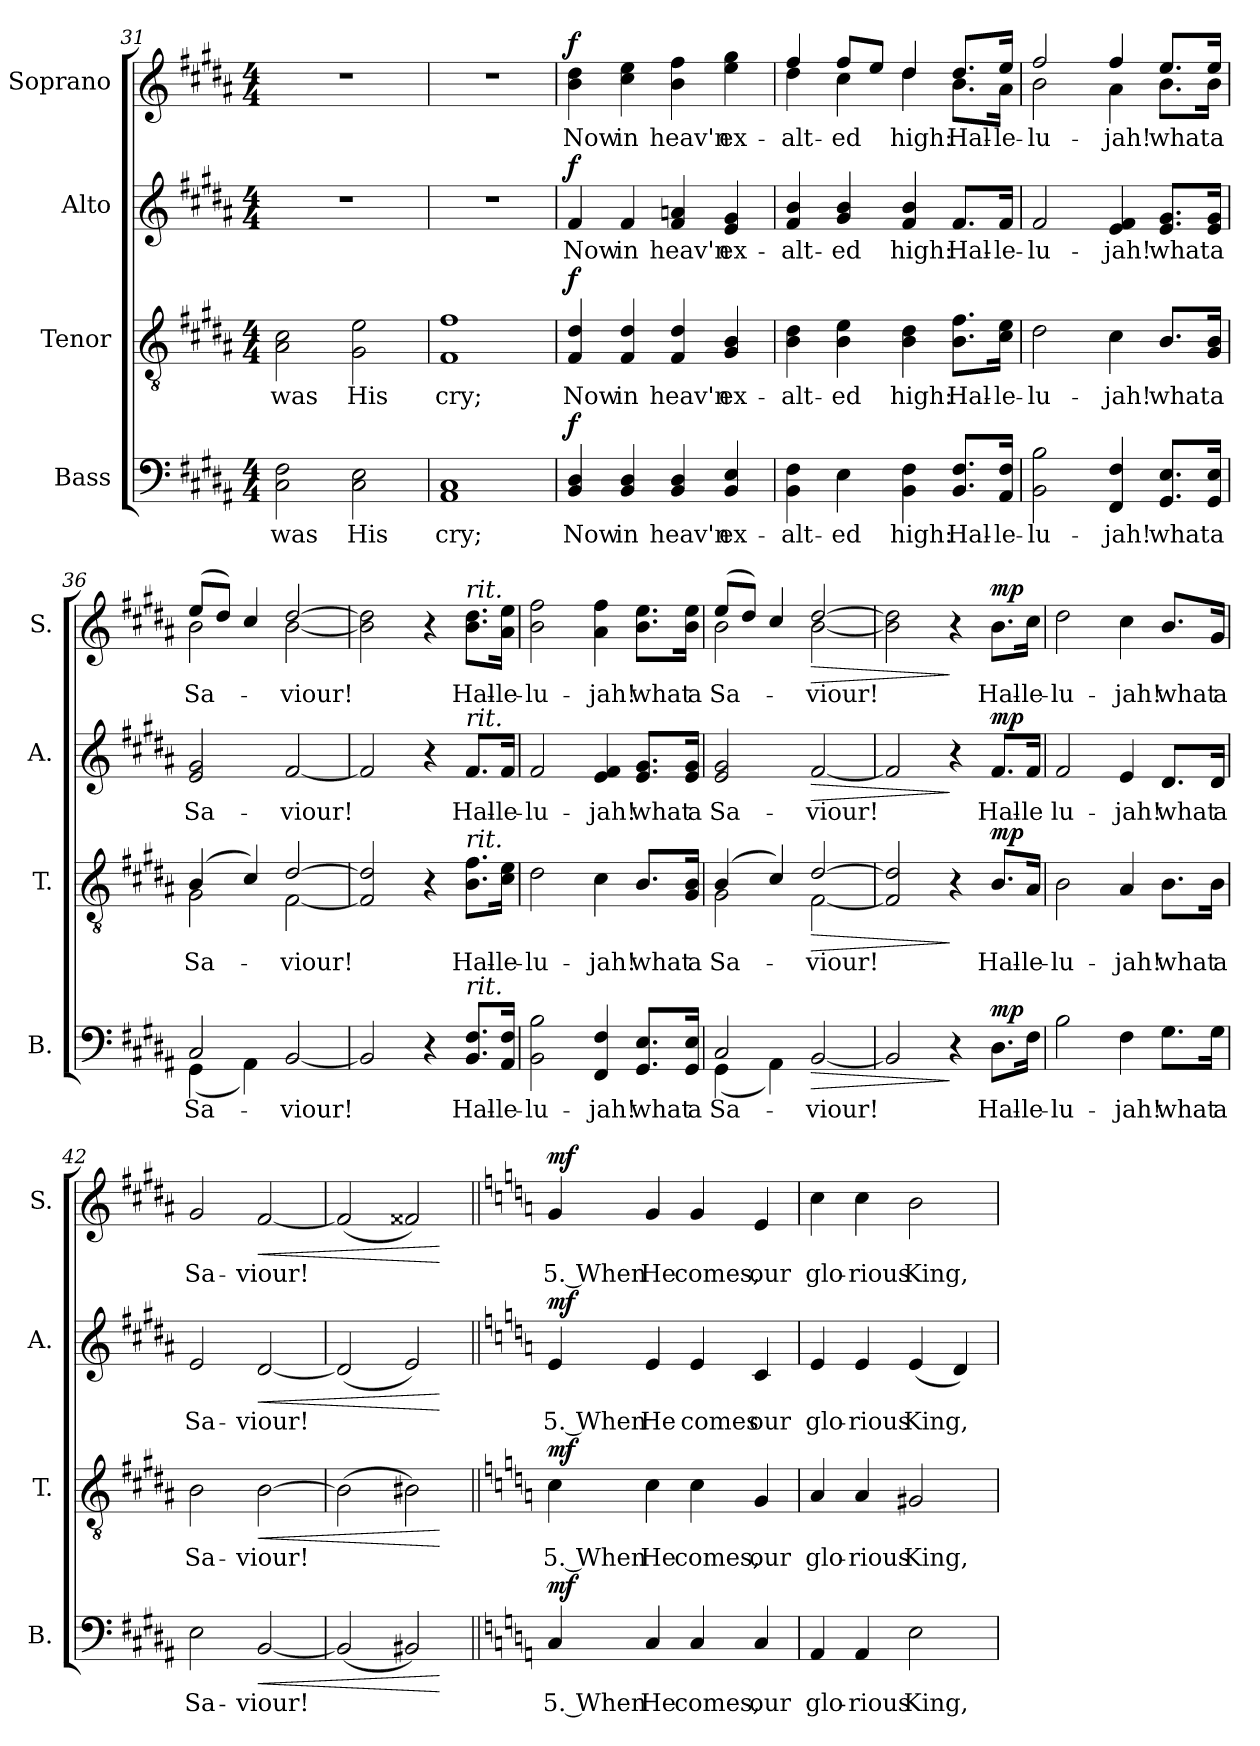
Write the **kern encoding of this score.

**kern	**text	**dynam	**kern	**text	**dynam	**kern	**text	**dynam	**kern	**text	**dynam
*part4	*part4	*part4	*part3	*part3	*part3	*part2	*part2	*part2	*part1	*part1	*part1
*staff4	*staff4	*staff4	*staff3	*staff3	*staff3	*staff2	*staff2	*staff2	*staff1	*staff1	*staff1
*I"Bass	*	*	*I"Tenor	*	*	*I"Alto	*	*	*I"Soprano	*	*
*I'B.	*	*	*I'T.	*	*	*I'A.	*	*	*I'S.	*	*
*clefF4	*	*	*clefGv2	*	*	*clefG2	*	*	*clefG2	*	*
*k[f#c#g#d#a#]	*	*	*k[f#c#g#d#a#]	*	*	*k[f#c#g#d#a#]	*	*	*k[f#c#g#d#a#]	*	*
*M4/4	*	*	*M4/4	*	*	*M4/4	*	*	*M4/4	*	*
=31	=31	=31	=31	=31	=31	=31	=31	=31	=31	=31	=31
!	!LO:LY:b	!	!	!LO:LY:b	!	!	!	!	!	!	!
2C#\ 2F#\	was	.	2A#\ 2c#\	was	.	1r	.	.	1r	.	.
!	!LO:LY:b	!	!	!LO:LY:b	!	!	!	!	!	!	!
2C#\ 2E\	His	.	2G#\ 2e\	His	.	.	.	.	.	.	.
=32	=32	=32	=32	=32	=32	=32	=32	=32	=32	=32	=32
!	!LO:LY:b	!	!	!LO:LY:b	!	!	!	!	!	!	!
1AA# 1C#	cry;	.	1F# 1f#	cry;	.	1r	.	.	1r	.	.
=33	=33	=33	=33	=33	=33	=33	=33	=33	=33	=33	=33
!	!LO:LY:b	!LO:DY:a	!	!LO:LY:b	!LO:DY:a	!	!LO:LY:b	!LO:DY:a	!	!LO:LY:b	!LO:DY:a
4BB/ 4D#/	Now	f	4F#/ 4d#/	Now	f	4f#/	Now	f	4b\ 4dd#\	Now	f
!	!LO:LY:b	!	!	!LO:LY:b	!	!	!LO:LY:b	!	!	!LO:LY:b	!
4BB/ 4D#/	in	.	4F#/ 4d#/	in	.	4f#/	in	.	4cc#\ 4ee\	in	.
!	!LO:LY:b	!	!	!LO:LY:b	!	!	!LO:LY:b	!	!	!LO:LY:b	!
4BB/ 4D#/	heav'n	.	4F#/ 4d#/	heav'n	.	4f#/ 4an/	heav'n	.	4b\ 4ff#\	heav'n	.
!	!LO:LY:b	!	!	!LO:LY:b	!	!	!LO:LY:b	!	!	!LO:LY:b	!
4BB/ 4E/	ex-	.	4G#/ 4B/	ex-	.	4e/ 4g#/	ex-	.	4ee\ 4gg#\	ex-	.
=34	=34	=34	=34	=34	=34	=34	=34	=34	=34	=34	=34
!	!LO:LY:b	!	!	!LO:LY:b	!	!	!LO:LY:b	!	!	!LO:LY:b	!
*	*	*	*	*	*	*	*	*	*^	*	*
4BB\ 4F#\	-alt-	.	4B\ 4d#\	-alt-	.	4f#/ 4b/	-alt-	.	4ff#/	4dd#\	-alt-	.
!	!LO:LY:b	!	!	!LO:LY:b	!	!	!LO:LY:b	!	!	!	!LO:LY:b	!
4E\	-ed	.	4B\ 4e\	-ed	.	4g#/ 4b/	-ed	.	8ff#/L	4cc#\	-ed	.
.	.	.	.	.	.	.	.	.	8ee/J	.	.	.
!	!LO:LY:b	!	!	!LO:LY:b	!	!	!LO:LY:b	!	!	!	!LO:LY:b	!
4BB\ 4F#\	high:	.	4B\ 4d#\	high:	.	4f#/ 4b/	high:	.	4dd#/	4dd#\	high:	.
!	!LO:LY:b	!	!	!LO:LY:b	!	!	!LO:LY:b	!	!	!	!LO:LY:b	!
8.BB/ 8.F#/L	Hal-	.	8.B\ 8.f#\L	Hal-	.	8.f#/L	Hal-	.	8.dd#/L	8.b\L	Hal-	.
!	!LO:LY:b	!	!	!LO:LY:b	!	!	!LO:LY:b	!	!	!	!LO:LY:b	!
16AA#/ 16F#/Jk	-le-	.	16c#\ 16e\Jk	-le-	.	16f#/Jk	-le-	.	16ee/Jk	16a#\Jk	-le-	.
!!LO:LB:g=z	!!
=35	=35	=35	=35	=35	=35	=35	=35	=35	=35	=35	=35	=35
!	!LO:LY:b	!	!	!LO:LY:b	!	!	!LO:LY:b	!	!	!	!LO:LY:b	!
2BB\ 2B\	-lu-	.	2d#\	-lu-	.	2f#/	-lu-	.	2ff#/	2b\	-lu-	.
!	!LO:LY:b	!	!	!LO:LY:b	!	!	!LO:LY:b	!	!	!	!LO:LY:b	!
4FF#/ 4F#/	-jah!	.	4c#\	-jah!	.	4e/ 4f#/	-jah!	.	4ff#/	4a#\	-jah!	.
!	!LO:LY:b	!	!	!LO:LY:b	!	!	!LO:LY:b	!	!	!	!LO:LY:b	!
8.GG#/ 8.E/L	what	.	8.B/L	what	.	8.e/ 8.g#/L	what	.	8.ee/L	8.b\L	what	.
!	!LO:LY:b	!	!	!LO:LY:b	!	!	!LO:LY:b	!	!	!	!LO:LY:b	!
16GG#/ 16E/Jk	a	.	16G#/ 16B/Jk	a	.	16e/ 16g#/Jk	a	.	16ee/Jk	16b\Jk	a	.
=36	=36	=36	=36	=36	=36	=36	=36	=36	=36	=36	=36	=36
!	!LO:LY:b	!	!	!LO:LY:b	!	!	!LO:LY:b	!	!	!	!LO:LY:b	!
*^	*	*	*^	*	*	*	*	*	*	*	*	*
2C#/	(<4GG#\	Sa-	.	(>4B/	2G#\	Sa-	.	2e/ 2g#/	Sa-	.	(>8ee/L	2b\	Sa-	.
.	.	.	.	.	.	.	.	.	.	.	8dd#/J)	.	.	.
.	4AA#\)	.	.	4c#/)	.	.	.	.	.	.	4cc#/	.	.	.
!	!	!LO:LY:b	!	!	!	!LO:LY:b	!	!	!LO:LY:b	!	!	!	!LO:LY:b	!
[2BB/	2ryy	-viour!	.	[2d#/	[2F#\	-viour!	.	[2f#/	-viour!	.	[2dd#/	[2b\	-viour!	.
*v	*v	*	*	*	*	*	*	*	*	*	*v	*v	*	*
*	*	*	*v	*v	*	*	*	*	*	*	*	*
=37	=37	=37	=37	=37	=37	=37	=37	=37	=37	=37	=37
2BB/]	.	.	2F#/] 2d#/]	.	.	2f#/]	.	.	2b\] 2dd#\]	.	.
4r	.	.	4r	.	.	4r	.	.	4r	.	.
!	!	!	!	!	!	!	!	!	!LO:TX:a:i:t=rit.	!	!
!	!	!	!	!	!	!LO:TX:a:i:t=rit.	!	!	!	!	!
!	!	!	!LO:TX:a:i:t=rit.	!	!	!	!	!	!	!	!
!LO:TX:a:i:t=rit.	!	!	!	!	!	!	!	!	!	!	!
!	!LO:LY:b	!	!	!LO:LY:b	!	!	!LO:LY:b	!	!	!LO:LY:b	!
8.BB/ 8.F#/L	Hal-	.	8.B\ 8.f#\L	Hal-	.	8.f#/L	Hal-	.	8.b\ 8.dd#\L	Hal-	.
!	!LO:LY:b	!	!	!LO:LY:b	!	!	!LO:LY:b	!	!	!LO:LY:b	!
16AA#/ 16F#/Jk	-le-	.	16c#\ 16e\Jk	-le-	.	16f#/Jk	-le-	.	16a#\ 16ee\Jk	-le-	.
=38	=38	=38	=38	=38	=38	=38	=38	=38	=38	=38	=38
!	!LO:LY:b	!	!	!LO:LY:b	!	!	!LO:LY:b	!	!	!LO:LY:b	!
2BB\ 2B\	-lu-	.	2d#\	-lu-	.	2f#/	-lu-	.	2b\ 2ff#\	-lu-	.
!	!LO:LY:b	!	!	!LO:LY:b	!	!	!LO:LY:b	!	!	!LO:LY:b	!
4FF#/ 4F#/	-jah!	.	4c#\	-jah!	.	4e/ 4f#/	-jah!	.	4a#\ 4ff#\	-jah!	.
!	!LO:LY:b	!	!	!LO:LY:b	!	!	!LO:LY:b	!	!	!LO:LY:b	!
8.GG#/ 8.E/L	what	.	8.B/L	what	.	8.e/ 8.g#/L	what	.	8.b\ 8.ee\L	what	.
!	!LO:LY:b	!	!	!LO:LY:b	!	!	!LO:LY:b	!	!	!LO:LY:b	!
16GG#/ 16E/Jk	a	.	16G#/ 16B/Jk	a	.	16e/ 16g#/Jk	a	.	16b\ 16ee\Jk	a	.
!!LO:PB:g=z
=39	=39	=39	=39	=39	=39	=39	=39	=39	=39	=39	=39
!	!LO:LY:b	!	!	!LO:LY:b	!	!	!LO:LY:b	!	!	!LO:LY:b	!
*^	*	*	*^	*	*	*	*	*	*^	*	*
2C#/	(<4GG#\	Sa-	.	(>4B/	2G#\	Sa-	.	2e/ 2g#/	Sa-	.	(>8ee/L	2b\	Sa-	.
.	.	.	.	.	.	.	.	.	.	.	8dd#/J)	.	.	.
.	4AA#\)	.	.	4c#/)	.	.	.	.	.	.	4cc#/	.	.	.
!	!	!LO:LY:b	!LO:HP:b	!	!	!LO:LY:b	!LO:HP:b	!	!LO:LY:b	!LO:HP:b	!	!	!LO:LY:b	!LO:HP:b
[2BB/	2ryy	-viour!	>	[2d#/	[2F#\	-viour!	>	[2f#/	-viour!	>	[2dd#/	[2b\	-viour!	>
*v	*v	*	*	*	*	*	*	*	*	*	*v	*v	*	*
*	*	*	*v	*v	*	*	*	*	*	*	*	*
=40	=40	=40	=40	=40	=40	=40	=40	=40	=40	=40	=40
2BB/]	.	.	2F#/] 2d#/]	.	.	2f#/]	.	.	2b\] 2dd#\]	.	.
4r	.	]	4r	.	]	4r	.	]	4r	.	]
!	!LO:LY:b	!LO:DY:a	!	!LO:LY:b	!LO:DY:a	!	!LO:LY:b	!LO:DY:a	!	!LO:LY:b	!LO:DY:a
8.D#\L	Hal-	mp	8.B/L	Hal-	mp	8.f#/L	Hal-	mp	8.b\L	Hal-	mp
!	!LO:LY:b	!	!	!LO:LY:b	!	!	!LO:LY:b	!	!	!LO:LY:b	!
16F#\Jk	-le-	.	16A#/Jk	-le-	.	16f#/Jk	-le	.	16cc#\Jk	-le-	.
=41	=41	=41	=41	=41	=41	=41	=41	=41	=41	=41	=41
!	!LO:LY:b	!	!	!LO:LY:b	!	!	!LO:LY:b	!	!	!LO:LY:b	!
2B\	-lu-	.	2B\	-lu-	.	2f#/	lu-	.	2dd#\	-lu-	.
!	!LO:LY:b	!	!	!LO:LY:b	!	!	!LO:LY:b	!	!	!LO:LY:b	!
4F#\	-jah!	.	4A#/	-jah!	.	4e/	-jah!	.	4cc#\	-jah!	.
!	!LO:LY:b	!	!	!LO:LY:b	!	!	!LO:LY:b	!	!	!LO:LY:b	!
8.G#\L	what	.	8.B\L	what	.	8.d#/L	what	.	8.b/L	what	.
!	!LO:LY:b	!	!	!LO:LY:b	!	!	!LO:LY:b	!	!	!LO:LY:b	!
16G#\Jk	a	.	16B\Jk	a	.	16d#/Jk	a	.	16g#/Jk	a	.
=42	=42	=42	=42	=42	=42	=42	=42	=42	=42	=42	=42
!	!LO:LY:b	!	!	!LO:LY:b	!	!	!LO:LY:b	!	!	!LO:LY:b	!
2E\	Sa-	.	2B\	Sa-	.	2e/	Sa-	.	2g#/	Sa-	.
!	!LO:LY:b	!LO:HP:b	!	!LO:LY:b	!LO:HP:b	!	!LO:LY:b	!LO:HP:b	!	!LO:LY:b	!LO:HP:b
[2BB/	-viour!	<	[2B\	-viour!	<	[2d#/	-viour!	<	[2f#/	-viour!	<
=43	=43	=43	=43	=43	=43	=43	=43	=43	=43	=43	=43
(<2BB/]	.	.	(>2B\]	.	.	(<2d#/]	.	.	(<2f#/]	.	.
2BB#X/)	.	.	2B#X\)	.	.	2e/)	.	.	2f##X/)	.	.
.	.	[	.	.	[	.	.	[	.	.	[
!!LO:LB:g=z
=44||	=44||	=44||	=44||	=44||	=44||	=44||	=44||	=44||	=44||	=44||	=44||
*k[]	*	*	*k[]	*	*	*k[]	*	*	*k[]	*	*
*	*	*	*	*	*	*	*	*	*MM90	*	*
!	!LO:LY:b	!LO:DY:a	!	!LO:LY:b	!LO:DY:a	!	!LO:LY:b	!LO:DY:a	!	!LO:LY:b	!LO:DY:a
4C/	5. When	mf	4c\	5. When	mf	4e/	5. When	mf	4g/	5. When	mf
!	!LO:LY:b	!	!	!LO:LY:b	!	!	!LO:LY:b	!	!	!LO:LY:b	!
4C/	He	.	4c\	He	.	4e/	He	.	4g/	He	.
!	!LO:LY:b	!	!	!LO:LY:b	!	!	!LO:LY:b	!	!	!LO:LY:b	!
4C/	comes,	.	4c\	comes,	.	4e/	comes	.	4g/	comes,	.
!	!LO:LY:b	!	!	!LO:LY:b	!	!	!LO:LY:b	!	!	!LO:LY:b	!
4C/	our	.	4G/	our	.	4c/	our	.	4e/	our	.
=45	=45	=45	=45	=45	=45	=45	=45	=45	=45	=45	=45
!	!LO:LY:b	!	!	!LO:LY:b	!	!	!LO:LY:b	!	!	!LO:LY:b	!
4AA/	glo-	.	4A/	glo-	.	4e/	glo-	.	4cc\	glo-	.
!	!LO:LY:b	!	!	!LO:LY:b	!	!	!LO:LY:b	!	!	!LO:LY:b	!
4AA/	-rious	.	4A/	-rious	.	4e/	-rious	.	4cc\	-rious	.
!	!LO:LY:b	!	!	!LO:LY:b	!	!	!LO:LY:b	!	!	!LO:LY:b	!
2E\	King,	.	2G#X/	King,	.	(<4e/	King,	.	2b\	King,	.
.	.	.	.	.	.	4d/)	.	.	.	.	.
=	=	=	=	=	=	=	=	=	=	=	=
*-	*-	*-	*-	*-	*-	*-	*-	*-	*-	*-	*-
